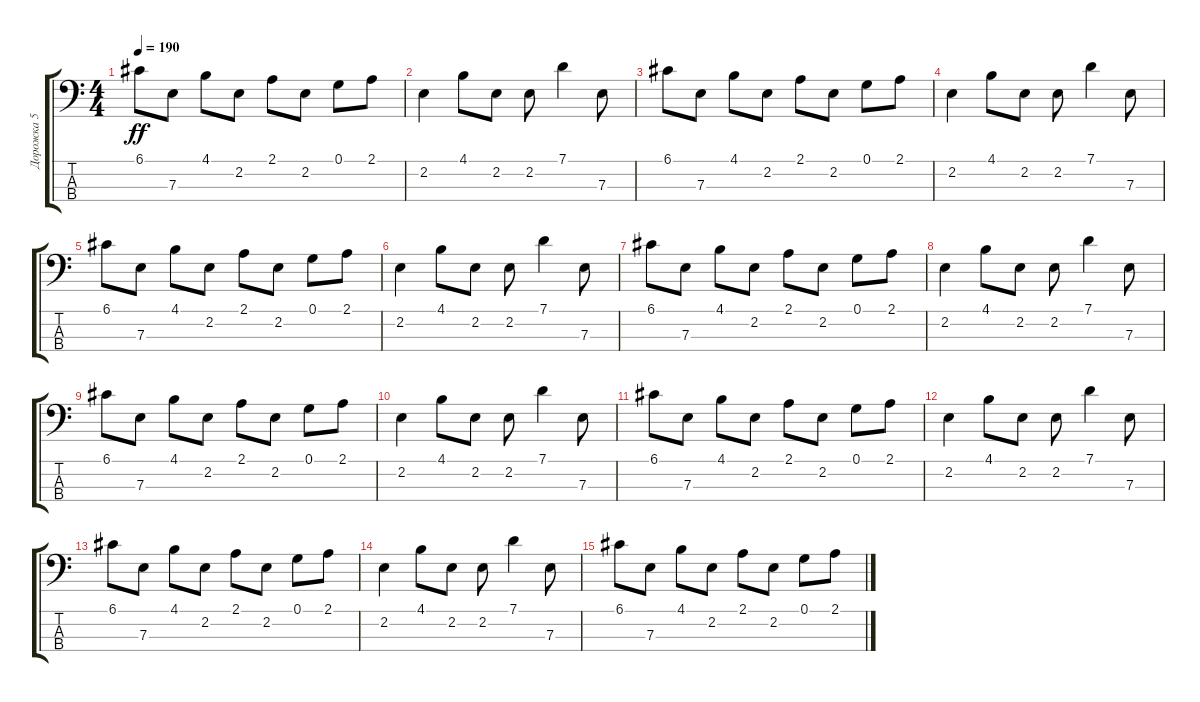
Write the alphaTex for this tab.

\track ("Дорожка 5" "Дорожка 5") {instrument electricbassfinger}
\staff {score tabs}
\tuning (G2 D2 A1 E1) {hide}
\ts (4 4)
\tempo 190
\clef f4
\ks c
6.1.8{dy ff} 7.3.8 4.1.8 2.2.8 2.1.8 2.2.8 0.1.8 2.1.8 |
2.2.4 4.1.8 2.2.8 2.2.8 7.1.4 7.3.8 |
6.1.8 7.3.8 4.1.8 2.2.8 2.1.8 2.2.8 0.1.8 2.1.8 |
2.2.4 4.1.8 2.2.8 2.2.8 7.1.4 7.3.8 |
6.1.8 7.3.8 4.1.8 2.2.8 2.1.8 2.2.8 0.1.8 2.1.8 |
2.2.4 4.1.8 2.2.8 2.2.8 7.1.4 7.3.8 |
6.1.8 7.3.8 4.1.8 2.2.8 2.1.8 2.2.8 0.1.8 2.1.8 |
2.2.4 4.1.8 2.2.8 2.2.8 7.1.4 7.3.8 |
6.1.8 7.3.8 4.1.8 2.2.8 2.1.8 2.2.8 0.1.8 2.1.8 |
2.2.4 4.1.8 2.2.8 2.2.8 7.1.4 7.3.8 |
6.1.8 7.3.8 4.1.8 2.2.8 2.1.8 2.2.8 0.1.8 2.1.8 |
2.2.4 4.1.8 2.2.8 2.2.8 7.1.4 7.3.8 |
6.1.8 7.3.8 4.1.8 2.2.8 2.1.8 2.2.8 0.1.8 2.1.8 |
2.2.4 4.1.8 2.2.8 2.2.8 7.1.4 7.3.8 |
6.1.8 7.3.8 4.1.8 2.2.8 2.1.8 2.2.8 0.1.8 2.1.8
